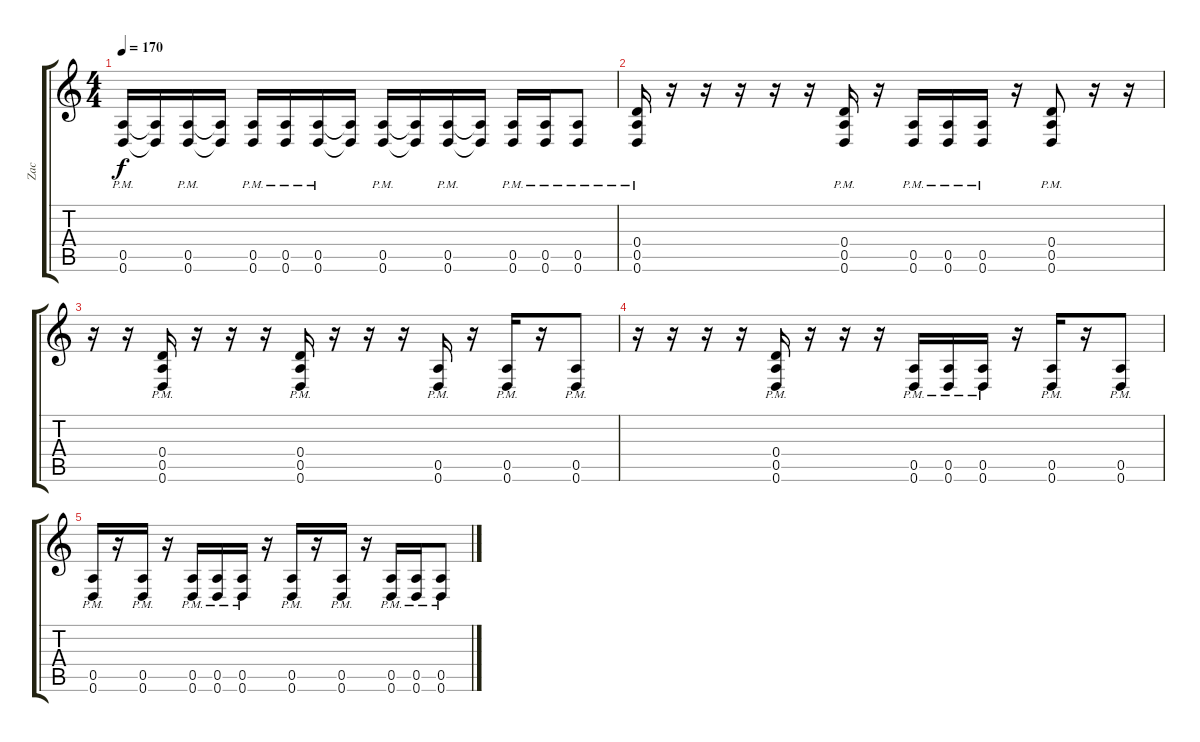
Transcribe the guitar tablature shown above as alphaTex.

\track ("Zac" "Zac") {instrument distortionguitar}
\staff {score tabs}
\tuning (E4 B3 G3 D3 A2 D2) {hide}
\ts (4 4)
\tempo 170
\clef g2
\ks c
(0.5{pm} 0.6{pm}).16{dy f} (0.5{t} 0.6{t}).16 (0.5{pm} 0.6{pm}).16 (0.5{t} 0.6{t}).16 (0.5{pm} 0.6{pm}).16 (0.5{pm} 0.6{pm}).16 (0.5{pm} 0.6{pm}).16 (0.5{t} 0.6{t}).16 (0.5{pm} 0.6{pm}).16 (0.5{t} 0.6{t}).16 (0.5{pm} 0.6{pm}).16 (0.5{t} 0.6{t}).16 (0.5{pm} 0.6{pm}).16 (0.5{pm} 0.6{pm}).16 (0.5{pm} 0.6{pm}).8 |
(0.4{pm} 0.5{pm} 0.6{pm}).16 r.16 r.16 r.16 r.16 r.16 (0.4{pm} 0.5{pm} 0.6{pm}).16 r.16 (0.5{pm} 0.6{pm}).16 (0.5{pm} 0.6{pm}).16 (0.5{pm} 0.6{pm}).16 r.16 (0.4{pm} 0.5{pm} 0.6{pm}).8 r.16 r.16 |
r.16 r.16 (0.4{pm} 0.5{pm} 0.6{pm}).16 r.16 r.16 r.16 (0.4{pm} 0.5{pm} 0.6{pm}).16 r.16 r.16 r.16 (0.5{pm} 0.6{pm}).16 r.16 (0.5{pm} 0.6{pm}).16 r.16 (0.5{pm} 0.6{pm}).8 |
r.16 r.16 r.16 r.16 (0.4{pm} 0.5{pm} 0.6{pm}).16 r.16 r.16 r.16 (0.5{pm} 0.6{pm}).16 (0.5{pm} 0.6{pm}).16 (0.5{pm} 0.6{pm}).16 r.16 (0.5{pm} 0.6{pm}).16 r.16 (0.5{pm} 0.6{pm}).8 |
(0.5{pm} 0.6{pm}).16 r.16 (0.5{pm} 0.6{pm}).16 r.16 (0.5{pm} 0.6{pm}).16 (0.5{pm} 0.6{pm}).16 (0.5{pm} 0.6{pm}).16 r.16 (0.5{pm} 0.6{pm}).16 r.16 (0.5{pm} 0.6{pm}).16 r.16 (0.5{pm} 0.6{pm}).16 (0.5{pm} 0.6{pm}).16 (0.5{pm} 0.6{pm}).8
